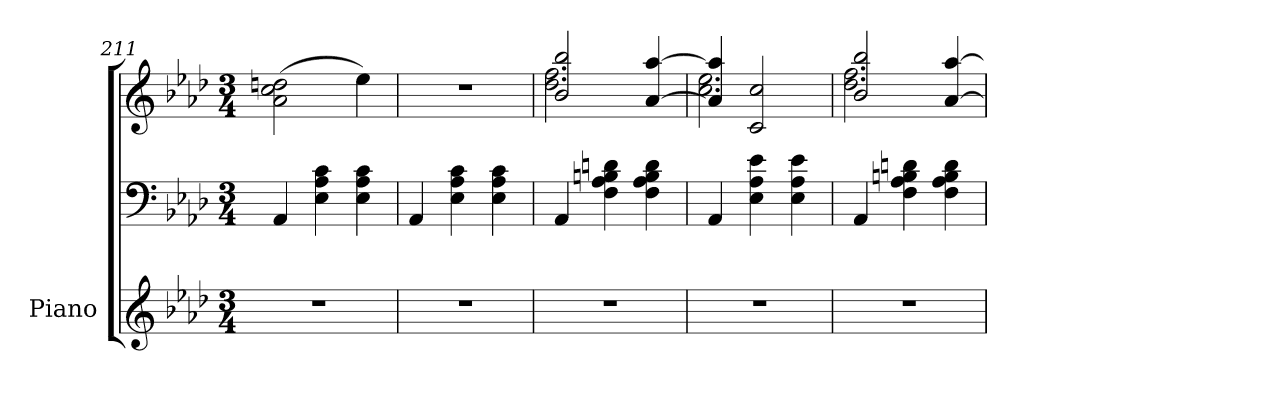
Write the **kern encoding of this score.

**kern	**kern	**kern
*part1	*part1	*part1
*staff3	*staff2	*staff1
*I"Piano	*	*
*I'Pno.	*	*
*clefG2	*clefF4	*clefG2
*k[b-e-a-d-]	*k[b-e-a-d-]	*k[b-e-a-d-]
*M3/4	*M3/4	*M3/4
=211	=211	=211
2.r	4AA-/	(>2a-\ 2cc\ 2ddn\
.	4E-\ 4A-\ 4c\	.
.	4E-\ 4A-\ 4c\	4ee-\)
=212	=212	=212
2.r	4AA-/	2.r
.	4E-\ 4A-\ 4c\	.
.	4E-\ 4A-\ 4c\	.
=213	=213	=213
*	*	*^
2.r	4AA-/	2b-/ 2bb-/	2.dd-\ 2.ff\
.	4F\ 4A-\ 4Bn\ 4dn\	.	.
.	4F\ 4A-\ 4B\ 4d\	[4a-/ [4aa-/	.
=214	=214	=214	=214
2.r	4AA-/	4a-/] 4aa-/]	2.cc\ 2.ee-\
.	4E-\ 4A-\ 4e-\	2c/ 2cc/	.
.	4E-\ 4A-\ 4e-\	.	.
=215	=215	=215	=215
2.r	4AA-/	2b-/ 2bb-/	2.dd-\ 2.ff\
.	4F\ 4A-\ 4Bn\ 4dn\	.	.
.	4F\ 4A-\ 4B\ 4d\	[4a-/ [4aa-/	.
*	*	*v	*v
=	=	=
*-	*-	*-
